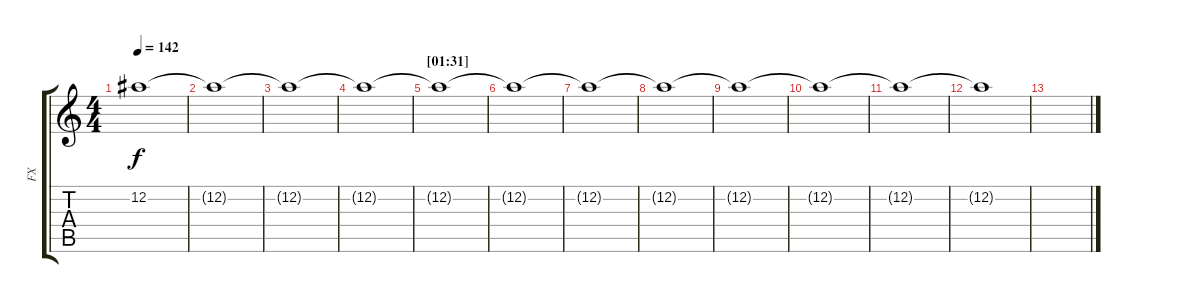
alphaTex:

\track ("FX" "FX") {instrument acousticguitarsteel}
\staff {score tabs}
\tuning (Eb4 Bb3 Gb3 Db3 Ab2 Eb2) {hide}
\ts (4 4)
\tempo 142
\clef g2
\ks c
12.2{t}.1{dy f} |
12.2{t}.1 |
12.2{t}.1 |
12.2{t}.1 |
\section ("" "[01:31]")
12.2{t}.1 |
12.2{t}.1 |
12.2{t}.1 |
12.2{t}.1 |
12.2{t}.1 |
12.2{t}.1 |
12.2{t}.1 |
12.2{t}.1 |
\section ("" "")
